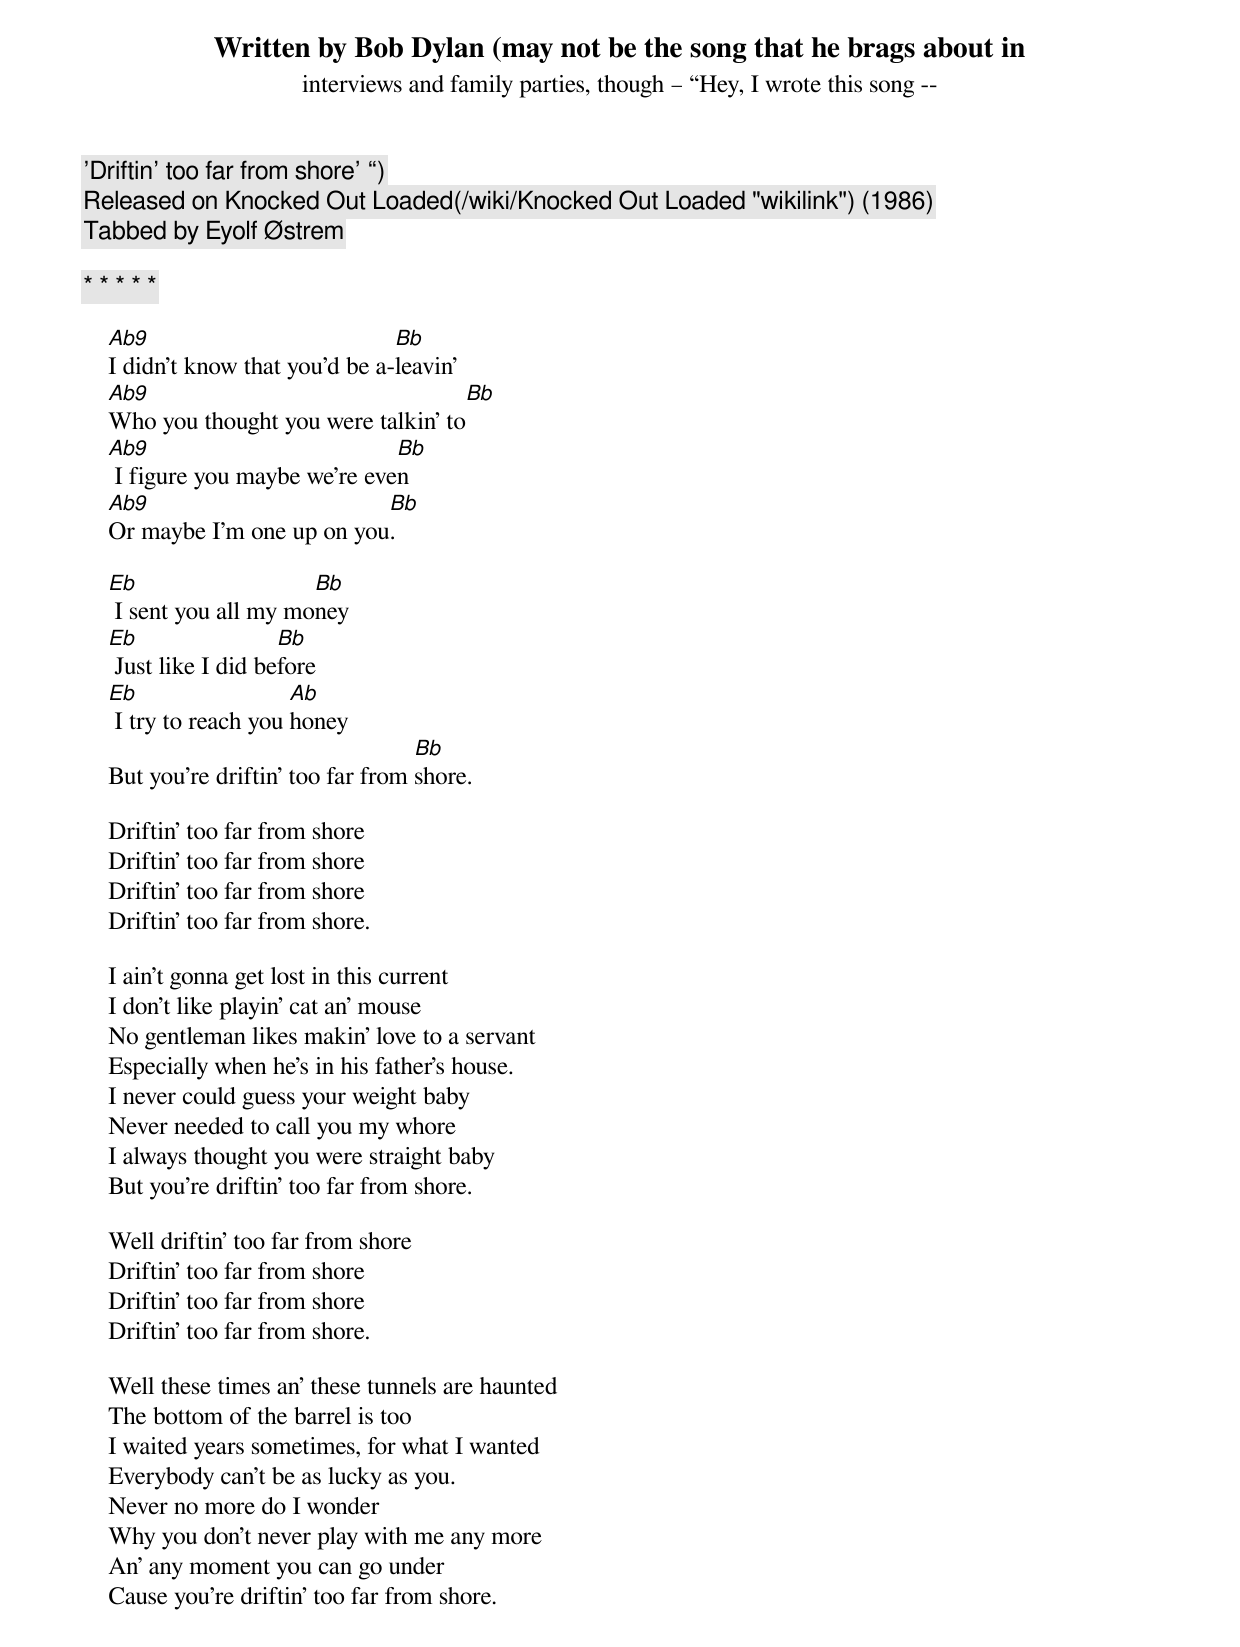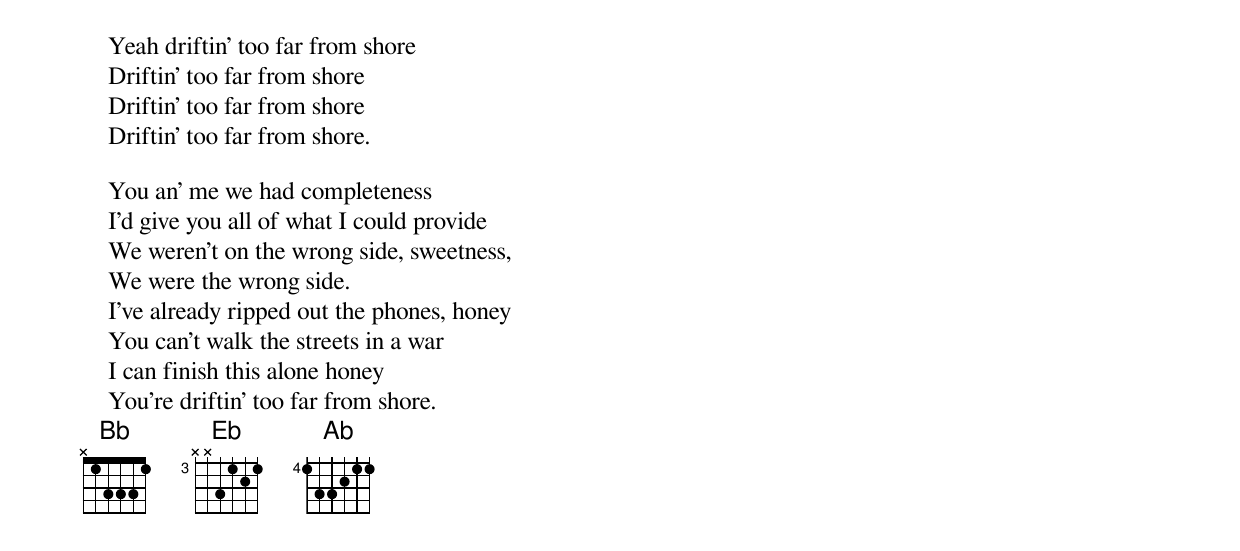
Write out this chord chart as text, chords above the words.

Written by Bob Dylan (may not be the song that he brags about in
interviews and family parties, though – “Hey, I wrote this song --
'Driftin' too far from shore' “)
Released on [Knocked Out Loaded](/wiki/Knocked Out Loaded "wikilink") (1986)
Tabbed by Eyolf Østrem

* * * * *

    Ab9                           Bb
    I didn't know that you'd be a-leavin'
    Ab9                                 Bb
    Who you thought you were talkin' to
    Ab9                          Bb
     I figure you maybe we're even
    Ab9                       Bb
    Or maybe I'm one up on you.

    Eb                   Bb
     I sent you all my money
    Eb                 Bb
     Just like I did before
    Eb                  Ab
     I try to reach you honey
                                     Bb
    But you're driftin' too far from shore.

    Driftin' too far from shore
    Driftin' too far from shore
    Driftin' too far from shore
    Driftin' too far from shore.

    I ain't gonna get lost in this current
    I don't like playin' cat an' mouse
    No gentleman likes makin' love to a servant
    Especially when he's in his father's house.
    I never could guess your weight baby
    Never needed to call you my whore
    I always thought you were straight baby
    But you're driftin' too far from shore.

    Well driftin' too far from shore
    Driftin' too far from shore
    Driftin' too far from shore
    Driftin' too far from shore.

    Well these times an' these tunnels are haunted
    The bottom of the barrel is too
    I waited years sometimes, for what I wanted
    Everybody can't be as lucky as you.
    Never no more do I wonder
    Why you don't never play with me any more
    An' any moment you can go under
    Cause you're driftin' too far from shore.

    Yeah driftin' too far from shore
    Driftin' too far from shore
    Driftin' too far from shore
    Driftin' too far from shore.

    You an' me we had completeness
    I'd give you all of what I could provide
    We weren't on the wrong side, sweetness,
    We were the wrong side.
    I've already ripped out the phones, honey
    You can't walk the streets in a war
    I can finish this alone honey
    You're driftin' too far from shore.
